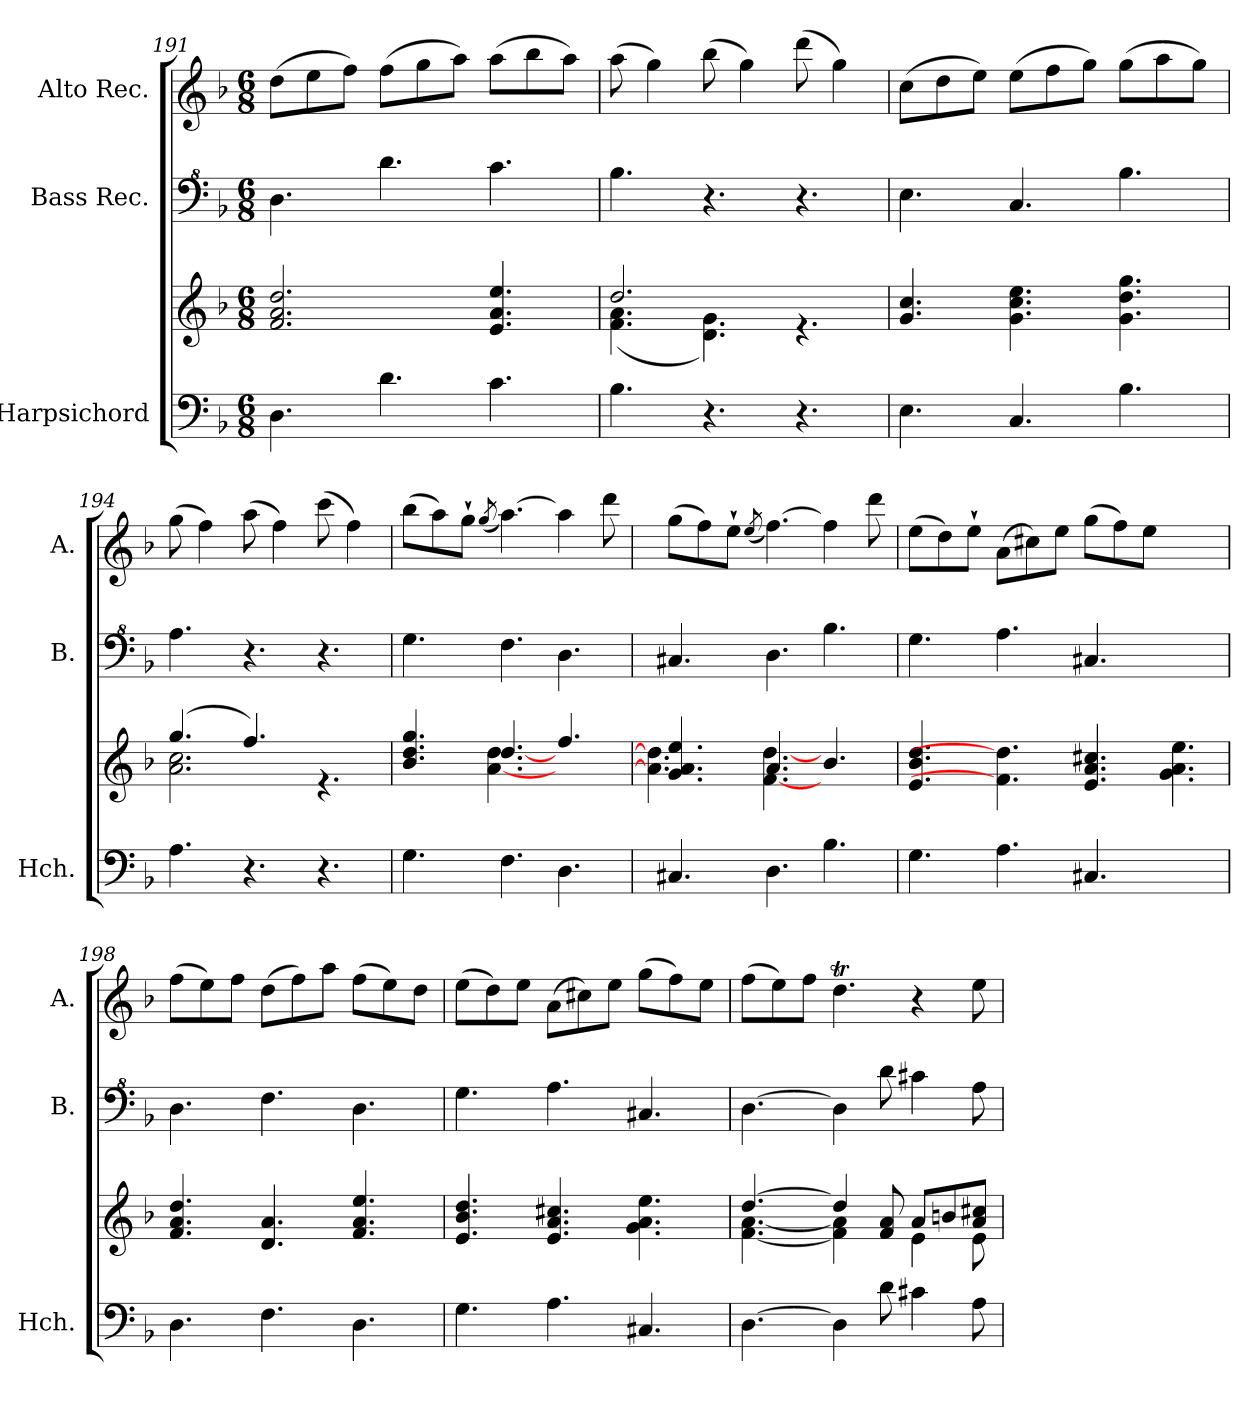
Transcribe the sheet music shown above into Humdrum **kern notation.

**kern	**kern	**kern	**kern
*part3	*part3	*part2	*part1
*staff4	*staff3	*staff2	*staff1
*I"Harpsichord	*	*I"Bass Rec.	*I"Alto Rec.
*I'Hch.	*	*I'B.	*I'A.
*clefF4	*clefG2	*clefF^4	*clefG2
*k[b-]	*k[b-]	*k[b-]	*k[b-]
*M6/8	*M6/8	*M6/8	*M6/8
=191	=191	=191	=191
4.D\	2.f/ 2.a/ 2.dd/	4.d\	(8dd\L
.	.	.	8ee\
.	.	.	8ff\J)
4.d\	.	4.dd\	(8ff\L
.	.	.	8gg\
.	.	.	8aa\J)
4.c\	4.e/ 4.a/ 4.ee/	4.cc\	(8aa\L
.	.	.	8bb-\
.	.	.	8aa\J)
=192	=192	=192	=192
*	*^	*	*
4.B-\	2.dd/	(4.f\ 4.a\	4.b-\	(8aa\
.	.	.	.	4gg\)
4.r	.	4.d\ 4.g\)	4.r	(8bb-\
.	.	.	.	4gg\)
4.r	4.re	4.ryy	4.r	(8ddd\
.	.	.	.	4gg\)
*	*v	*v	*	*
=193	=193	=193	=193
4.E\	4.g/ 4.cc/	4.e\	(8cc\L
.	.	.	8dd\
.	.	.	8ee\J)
4.C/	4.g\ 4.cc\ 4.ee\	4.c/	(8ee\L
.	.	.	8ff\
.	.	.	8gg\J)
4.B-\	4.g\ 4.dd\ 4.gg\	4.b-\	(8gg\L
.	.	.	8aa\
.	.	.	8gg\J)
!!LO:LB:g=z
=194	=194	=194	=194
*	*^	*	*
4.A\	(4.gg/	2.a\ 2.cc\	4.a\	(8gg\
.	.	.	.	4ff\)
4.r	4.ff/)	.	4.r	(8aa\
.	.	.	.	4ff\)
4.r	4.re	4.ryy	4.r	(8ccc\
.	.	.	.	4ff\)
=195	=195	=195	=195	=195
4.G\	4.b-/ 4.dd/ 4.gg/	4.ryy	4.g\	(8bb-\L
.	.	.	.	8aa\)
.	.	.	.	8gg`\J
.	.	.	.	(8qgg/
4.F\	4.dd/	[4.a\ [4.dd\	4.f\	[4.aa\)
4.D\	4.ff/	4.ryy	4.d\	4aa\]
.	.	.	.	8ddd\
=196	=196	=196	=196	=196
4.C#X/	4.g/ 4.a/ 4.ee/	4.a\] 4.dd\]	4.c#X/	(8gg\L
.	.	.	.	8ff\)
.	.	.	.	8ee`\J
.	.	.	.	(8qee/
4.D\	4.a/	[4.f\ [4.dd\	4.d\	[4.ff\)
4.B-\	4.b-/	4.ryy	4.b-\	4ff\]
.	.	.	.	8ddd\
*	*v	*v	*	*
=197	=197	=197	=197
4.G\	4.e/ 4.b-/ 4.dd/	4.g\	(8ee\L
.	.	.	8dd\)
.	.	.	8ee`\J
4.A\	4.f\] 4.dd\]	4.a\	(8a\L
.	.	.	8cc#X\)
.	.	.	8ee\J
4.C#X/	4.e/ 4.a/ 4.cc#X/	4.c#X/	(8gg\L
.	.	.	8ff\)
.	.	.	8ee\J
4.ryy	4.g\ 4.a\ 4.ee\	4.ryy	4.ryy
=198	=198	=198	=198
4.D\	4.f/ 4.a/ 4.dd/	4.d\	(8ff\L
.	.	.	8ee\)
.	.	.	8ff\J
4.F\	4.d/ 4.a/	4.f\	(8dd\L
.	.	.	8ff\)
.	.	.	8aa\J
4.D\	4.f/ 4.a/ 4.ee/	4.d\	(8ff\L
.	.	.	8ee\)
.	.	.	8dd\J
=199	=199	=199	=199
4.G\	4.e/ 4.b-/ 4.dd/	4.g\	(8ee\L
.	.	.	8dd\)
.	.	.	8ee\J
4.A\	4.e/ 4.a/ 4.cc#X/	4.a\	(8a\L
.	.	.	8cc#X\)
.	.	.	8ee\J
4.C#X/	4.g\ 4.a\ 4.ee\	4.c#X/	(8gg\L
.	.	.	8ff\)
.	.	.	8ee\J
=200	=200	=200	=200
*	*^	*	*
[4.D\	[4.dd/	[4.f\ [4.a\	[4.d\	(8ff\L
.	.	.	.	8ee\)
.	.	.	.	8ff\J
4D\]	4dd/]	4f\] 4a\]	4d\]	4.ddT\
8d\	8f/ 8a/	8ryy	8dd\	.
4c#X\	8a/L	4e\	4cc#X\	4r
.	8bn/	.	.	.
8A\	8a/ 8cc#X/J	8e\	8a\	8ee\
*	*v	*v	*	*
=	=	=	=
*-	*-	*-	*-
